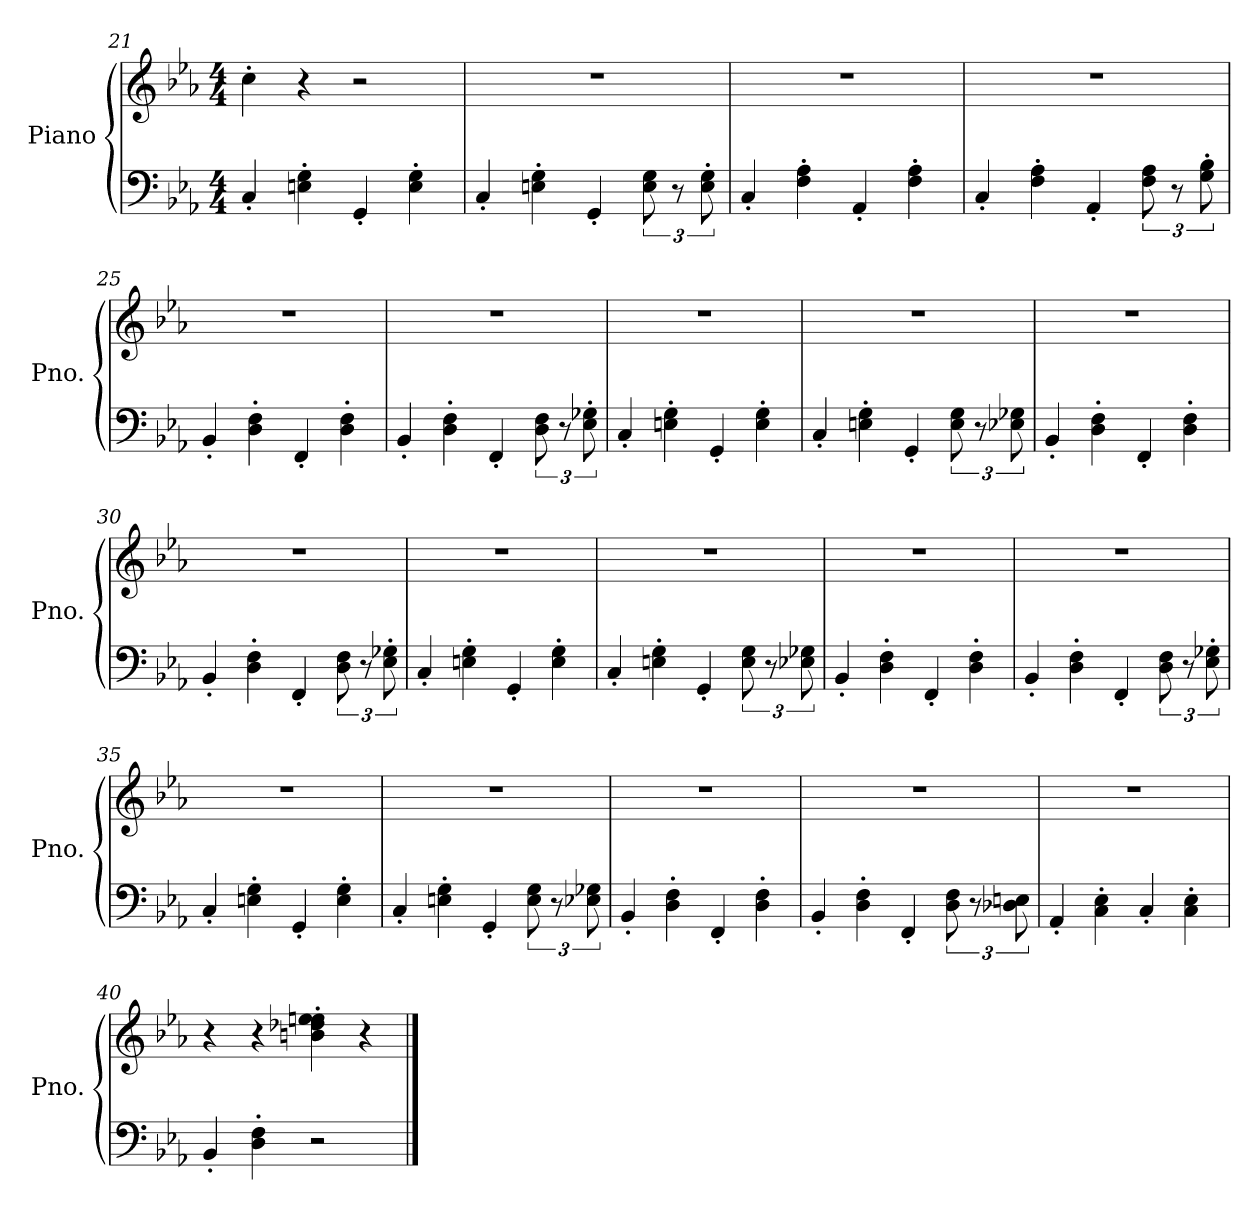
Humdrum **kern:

**kern	**kern
*part1	*part1
*staff2	*staff1
*I"Piano	*
*I'Pno.	*
*clefF4	*clefG2
*k[b-e-a-]	*k[b-e-a-]
*M4/4	*M4/4
=21	=21
4C'/	4cc'\
4En\' 4G\'	4r
4GG'/	2r
4E\' 4G\'	.
=22	=22
4C'/	1r
4En\' 4G\'	.
4GG'/	.
12E\ 12G\	.
12r	.
12E\' 12G\'	.
=23	=23
4C'/	1r
4F\' 4A-\'	.
4AA-'/	.
4F\' 4A-\'	.
=24	=24
4C'/	1r
4F\' 4A-\'	.
4AA-'/	.
12F\ 12A-\	.
12r	.
12G\' 12B-\'	.
=25	=25
4BB-'/	1r
4D\' 4F\'	.
4FF'/	.
4D\' 4F\'	.
=26	=26
4BB-'/	1r
4D\' 4F\'	.
4FF'/	.
12D\ 12F\	.
12r	.
12E-\' 12G-X\'	.
!!LO:LB:g=z
=27	=27
4C'/	1r
4En\' 4G\'	.
4GG'/	.
4E\' 4G\'	.
=28	=28
4C'/	1r
4En\' 4G\'	.
4GG'/	.
12E\ 12G\	.
12r	.
12E-X\ 12G-X\	.
=29	=29
4BB-'/	1r
4D\' 4F\'	.
4FF'/	.
4D\' 4F\'	.
=30	=30
4BB-'/	1r
4D\' 4F\'	.
4FF'/	.
12D\ 12F\	.
12r	.
12E-\' 12G-X\'	.
=31	=31
4C'/	1r
4En\' 4G\'	.
4GG'/	.
4E\' 4G\'	.
=32	=32
4C'/	1r
4En\' 4G\'	.
4GG'/	.
12E\ 12G\	.
12r	.
12E-X\ 12G-X\	.
=33	=33
4BB-'/	1r
4D\' 4F\'	.
4FF'/	.
4D\' 4F\'	.
!!LO:PB:g=z
=34	=34
4BB-'/	1r
4D\' 4F\'	.
4FF'/	.
12D\ 12F\	.
12r	.
12E-\' 12G-X\'	.
=35	=35
4C'/	1r
4En\' 4G\'	.
4GG'/	.
4E\' 4G\'	.
=36	=36
4C'/	1r
4En\' 4G\'	.
4GG'/	.
12E\ 12G\	.
12r	.
12E-X\ 12G-X\	.
=37	=37
4BB-'/	1r
4D\' 4F\'	.
4FF'/	.
4D\' 4F\'	.
=38	=38
4BB-'/	1r
4D\' 4F\'	.
4FF'/	.
12D\ 12F\	.
12r	.
12D-X\ 12En\	.
=39	=39
4AA-'/	1r
4C\' 4E-\'	.
4C'/	.
4C\' 4E-\'	.
!!LO:LB:g=z
=40	=40
4BB-'/	4r
4D\' 4F\'	4r
2r	4bn\' 4dd-X\' 4ee-\' 4een\'
.	4r
==	==
*-	*-
